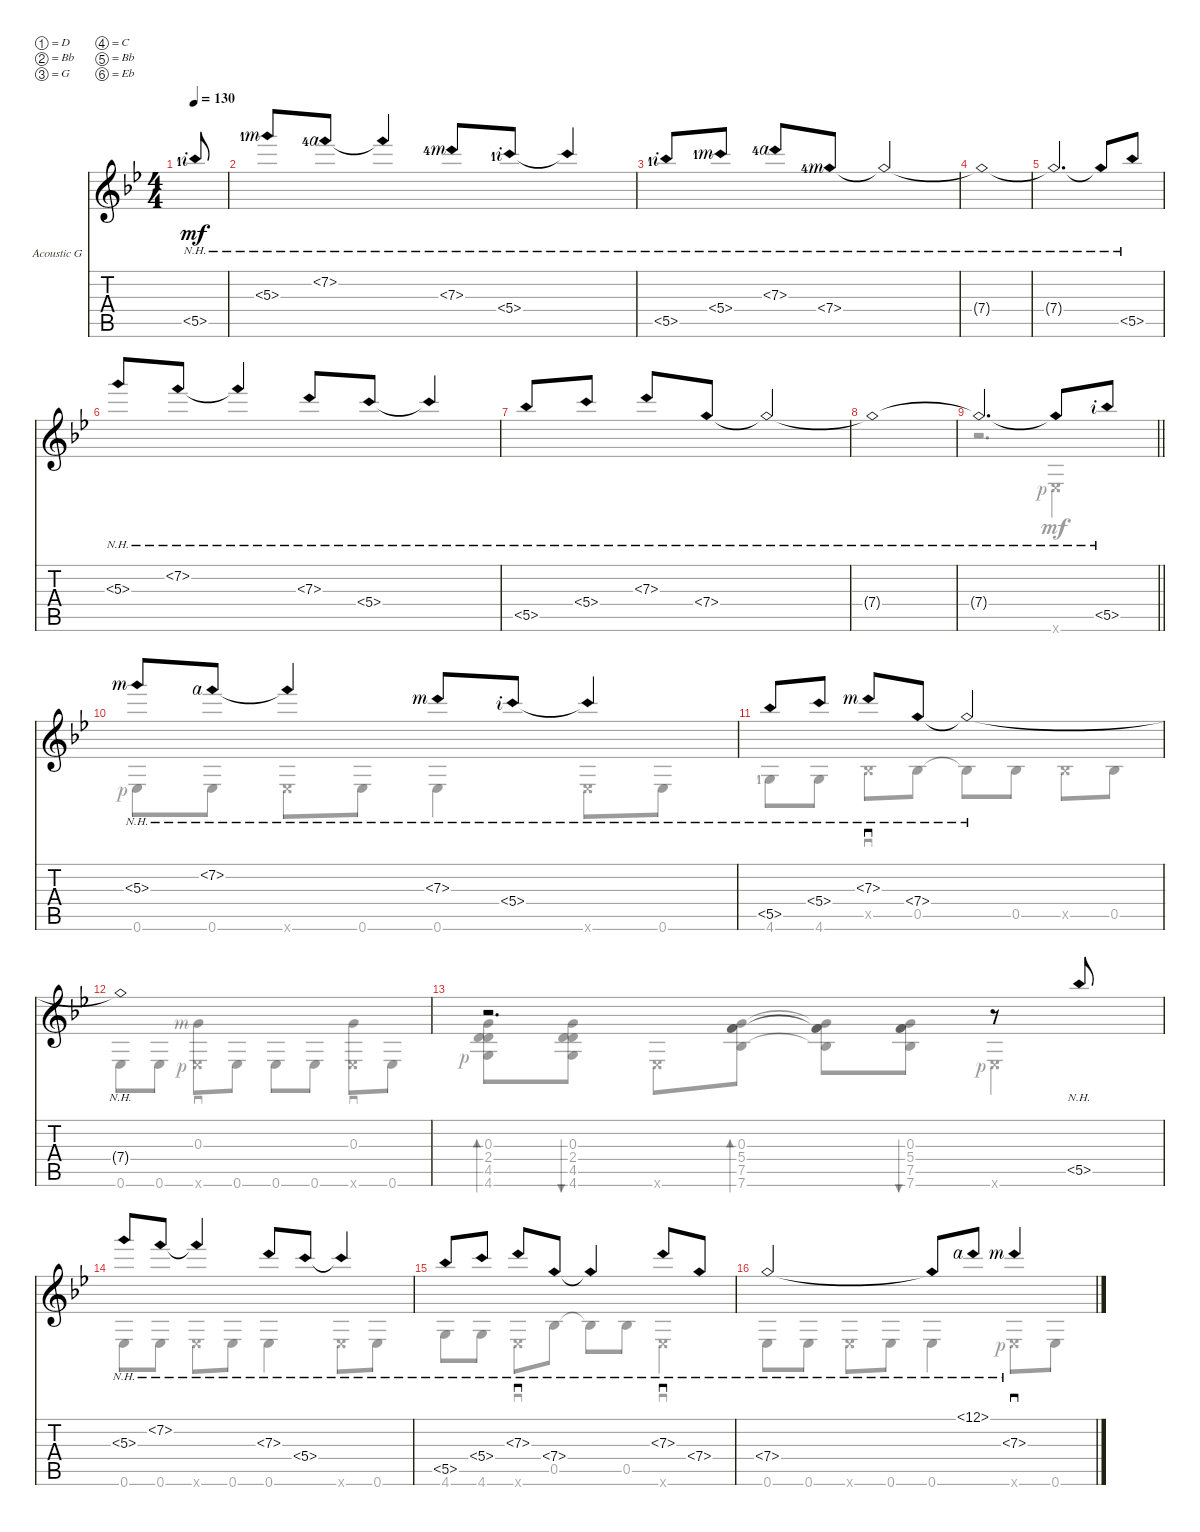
\defaultSystemsLayout 4
\bracketExtendMode nobrackets
\firstSystemTrackNameOrientation horizontal
\otherSystemsTrackNameOrientation horizontal
\track ("Acoustic Guitar" "Acoustic G") {instrument acousticguitarsteel}
\staff {score tabs}
\tuning (D4 Bb3 G3 C3 Bb2 Eb2)
\voice
\ts (4 4)
\ac
\tempo 130
\clef g2
\scale
0.172597
\ks gminor
5.5{nh lf 2 rf 2}.8{dy mf instrument acousticguitarsteel beam invert} |
\scale
0.348375 5.3{nh lf 2 rf 3}.8{beam invert} 7.2{nh lf 5 rf 4}.8 7.2{nh t}.4{beam invert} 7.3{nh lf 5 rf 3}.8{beam invert} 5.4{nh lf 2 rf 2}.8 5.4{nh t}.4{beam invert} |
\scale
0.333036 5.5{nh lf 2 rf 2}.8{beam invert} 5.4{nh lf 2 rf 3}.8 7.3{nh lf 5 rf 4}.8{beam invert} 7.4{nh lf 5 rf 3}.8 7.4{nh t}.2{beam invert} |
\scale
0.146159 7.4{nh t}.1{beam invert} |
\scale
0.201471 7.4{nh t}.2{d beam invert} 7.4{nh t}.8{beam invert} 5.5{nh}.8 |
\scale
0.334043 5.3{nh}.8{beam invert} 7.2{nh}.8 7.2{nh t}.4{beam invert} 7.3{nh}.8 5.4{nh}.8{beam invert} 5.4{nh t}.4{beam invert} |
\scale
0.309165 5.5{nh}.8 5.4{nh}.8{beam invert} 7.3{nh}.8{beam invert} 7.4{nh}.8 7.4{nh t}.2{beam invert} |
\scale
0.155028 7.4{nh t}.1 |
\scale
0.2103
\barLineRight lightlight
7.4{nh t}.2{d} 7.4{nh t}.8 5.5{nh rf 2}.8 |
\scale
0.39485 5.3{nh rf 3}.8 7.2{nh rf 4}.8 7.2{nh t}.4 7.3{nh rf 3}.8 5.4{nh rf 2}.8 5.4{nh t}.4 |
\scale
0.394326 5.5{nh}.8 5.4{nh}.8 7.3{nh rf 3}.8{sd} 7.4{nh}.8 7.4{nh t}.2 |
\scale
0.333674 7.4{nh t}.1 |
\scale
0.396076 r.2{d bd 0} r.8 5.5{nh}.8 |
\scale
0.270139 5.3{nh}.8 7.2{nh}.8 7.2{nh t}.4 7.3{nh}.8 5.4{nh}.8 5.4{nh t}.4 |
\scale
0.333728 5.5{nh}.8 5.4{nh}.8 7.3{nh}.8{sd} 7.4{nh}.8 7.4{nh t}.4 7.3{nh}.8{sd} 7.4{nh}.8 |
\scale
0.331468 7.4{nh}.2 7.4{nh t}.8 12.1{nh rf 4}.8 7.3{nh rf 3}.4{sd}
\voice
\clef g2
\ottava regular
\simile none
\scale
0.172597
\ks gminor
|
\scale
0.348375 |
\scale
0.333036 |
\scale
0.146159 |
\scale
0.201471 |
\scale
0.334043 |
\scale
0.309165 |
\scale
0.155028 |
\scale
0.2103
\barLineRight lightlight
r.2{d} 0.6{x rf 1}.4 |
\scale
0.39485 0.6{rf 1}.8 0.6.8 0.6{x}.8 0.6.8 0.6.4 0.6{x}.8 0.6.8 |
\scale
0.394326 4.6{lf 2}.8 4.6.8 0.5{x}.8{sd} 0.5.8 0.5{t}.8 0.5.8 0.5{x}.8 0.5.8 |
\scale
0.333674 0.6.8 0.6.8 (0.3{rf 3} 0.6{x rf 1}).8{sd} 0.6.8 0.6.8 0.6.8 (0.6{x} 0.3).8{sd} 0.6.8 |
\scale
0.396076 (4.6{rf 1} 4.5 2.4 0.3).8{bd 30} (0.3 2.4 4.5 4.6).8{bu 30} 0.6{x}.8 (7.6 0.3 5.4 7.5).8{bd 30} (0.3{t} 7.6{t} 5.4{t} 7.5{t}).8 (7.6 7.5 5.4 0.3).8{bu 30} 0.6{x rf 1}.4 |
\scale
0.270139 0.6.8 0.6.8 0.6{x}.8 0.6.8 0.6.4 0.6{x}.8 0.6.8 |
\scale
0.333728 4.6.8 4.6.8 0.6{x}.8{sd} 0.5.8 0.5{t}.8 0.5.8 0.6{x}.4{sd} |
\scale
0.331468 0.6.8 0.6.8 0.6{x}.8 0.6.8 0.6.4 0.6{x rf 1}.8{sd} 0.6.8
